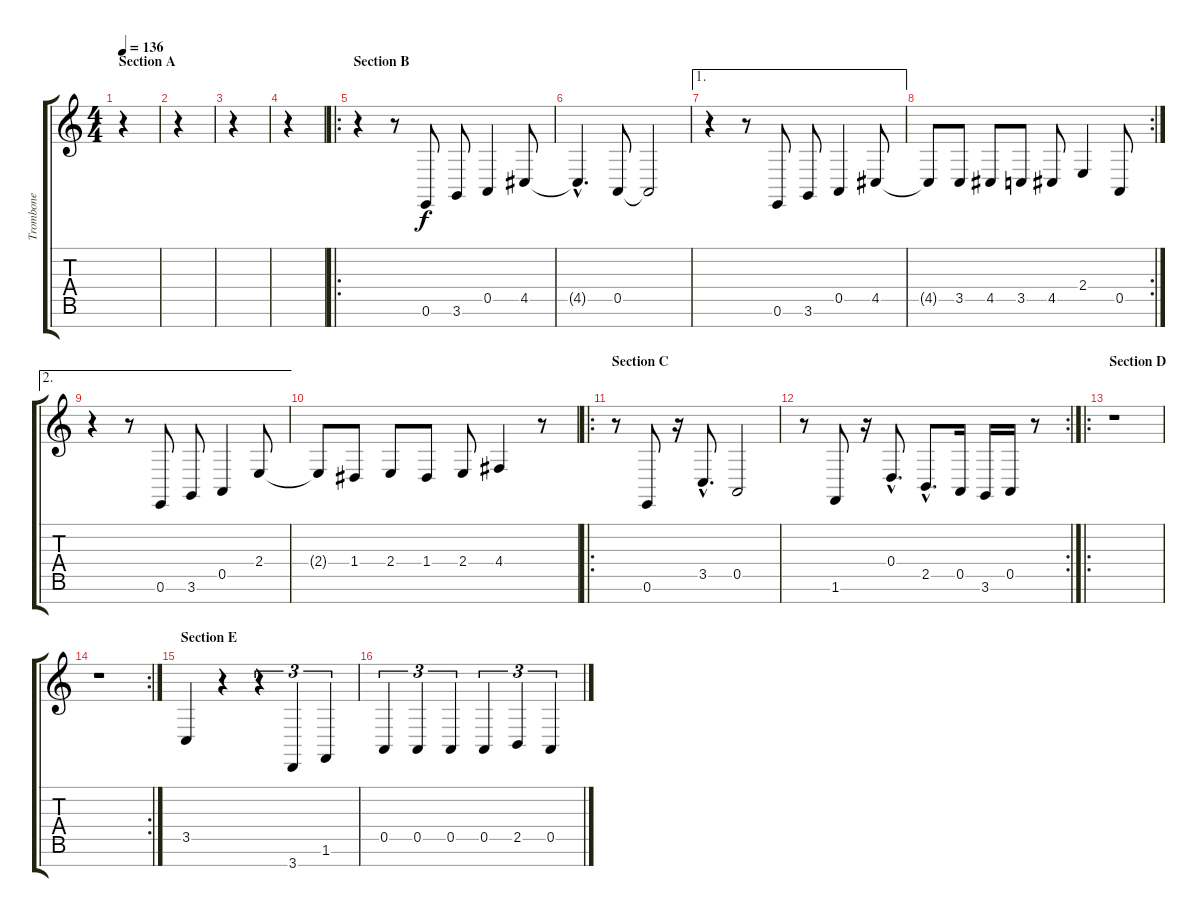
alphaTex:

\track ("Trombone" "Trombone") {instrument trombone}
\staff {score tabs}
\tuning (E4 B3 G3 D3 A2 E2 B1) {hide}
\ts (4 4)
\section ("" "Section A")
\tempo 136
\clef g2
\ks c
r.4{dy f instrument trombone} |
r.4 |
r.4 |
r.4 |
\ro
\section ("" "Section B")
r.4 r.8 0.6.8 3.6.8 0.5.4 4.5.8 |
4.5{hac t}.4{d} 0.5.8 0.5{t}.2 |
\ae 1
r.4 r.8 0.6.8 3.6.8 0.5.4 4.5.8 |
\rc 2
4.5{t}.8 3.5.8 4.5.8 3.5.8 4.5.8 2.4.4 0.5.8 |
\ae 2
r.4 r.8 0.6.8 3.6.8 0.5.4 2.4.8 |
2.4{t}.8 1.4.8 2.4.8 1.4.8 2.4.8 4.4.4 r.8 |
\ro
\section ("" "Section C")
r.8 0.6.8 r.16 3.5{hac}.8{d} 0.5.2 |
\rc 2
r.8 1.6.8 r.16 0.4{hac}.8{d} 2.5{hac}.8{d} 0.5.16 3.6.16 0.5.16 r.8 |
\ro
\section ("" "Section D")
r.1 |
\rc 2
r.1 |
\section ("" "Section E")
3.5.4 r.4 r.4{tu (3 2)} 3.7.4{tu (3 2)} 1.6.4{tu (3 2)} |
0.5.4{tu (3 2)} 0.5.4{tu (3 2)} 0.5.4{tu (3 2)} 0.5.4{tu (3 2)} 2.5.4{tu (3 2)} 0.5.4{tu (3 2)}
